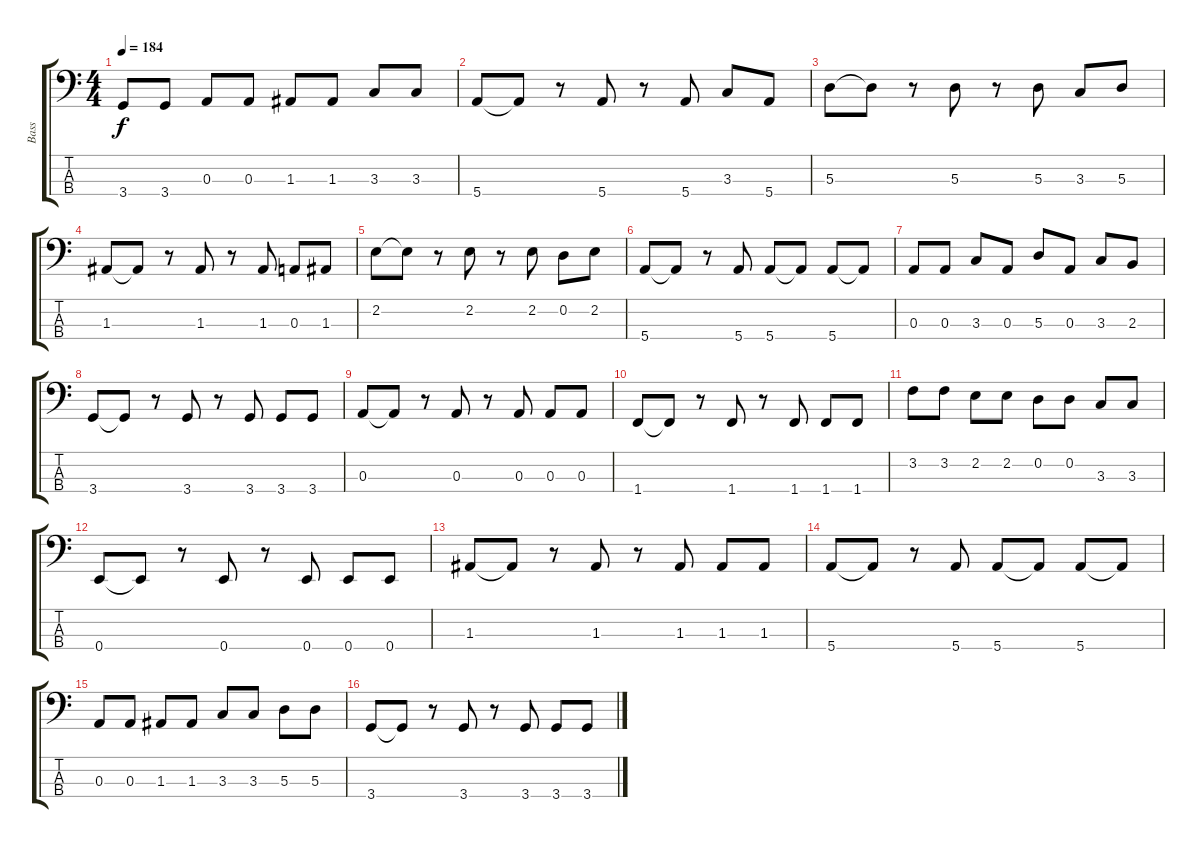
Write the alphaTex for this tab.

\track ("Bass" "Bass") {instrument electricbasspick}
\staff {score tabs}
\tuning (G2 D2 A1 E1) {hide}
\ts (4 4)
\tempo 184
\clef f4
\ks c
3.4.8{dy f} 3.4.8 0.3.8 0.3.8 1.3.8 1.3.8 3.3.8 3.3.8 |
5.4.8 5.4{t}.8 r.8 5.4.8 r.8 5.4.8 3.3.8 5.4.8 |
5.3.8 5.3{t}.8 r.8 5.3.8 r.8 5.3.8 3.3.8 5.3.8 |
1.3.8 1.3{t}.8 r.8 1.3.8 r.8 1.3.8 0.3.8 1.3.8 |
2.2.8 2.2{t}.8 r.8 2.2.8 r.8 2.2.8 0.2.8 2.2.8 |
5.4.8 5.4{t}.8 r.8 5.4.8 5.4.8 5.4{t}.8 5.4.8 5.4{t}.8 |
0.3.8 0.3.8 3.3.8 0.3.8 5.3.8 0.3.8 3.3.8 2.3.8 |
3.4.8 3.4{t}.8 r.8 3.4.8 r.8 3.4.8 3.4.8 3.4.8 |
0.3.8 0.3{t}.8 r.8 0.3.8 r.8 0.3.8 0.3.8 0.3.8 |
1.4.8 1.4{t}.8 r.8 1.4.8 r.8 1.4.8 1.4.8 1.4.8 |
3.2.8 3.2.8 2.2.8 2.2.8 0.2.8 0.2.8 3.3.8 3.3.8 |
0.4.8 0.4{t}.8 r.8 0.4.8 r.8 0.4.8 0.4.8 0.4.8 |
1.3.8 1.3{t}.8 r.8 1.3.8 r.8 1.3.8 1.3.8 1.3.8 |
5.4.8 5.4{t}.8 r.8 5.4.8 5.4.8 5.4{t}.8 5.4.8 5.4{t}.8 |
0.3.8 0.3.8 1.3.8 1.3.8 3.3.8 3.3.8 5.3.8 5.3.8 |
3.4.8 3.4{t}.8 r.8 3.4.8 r.8 3.4.8 3.4.8 3.4.8
